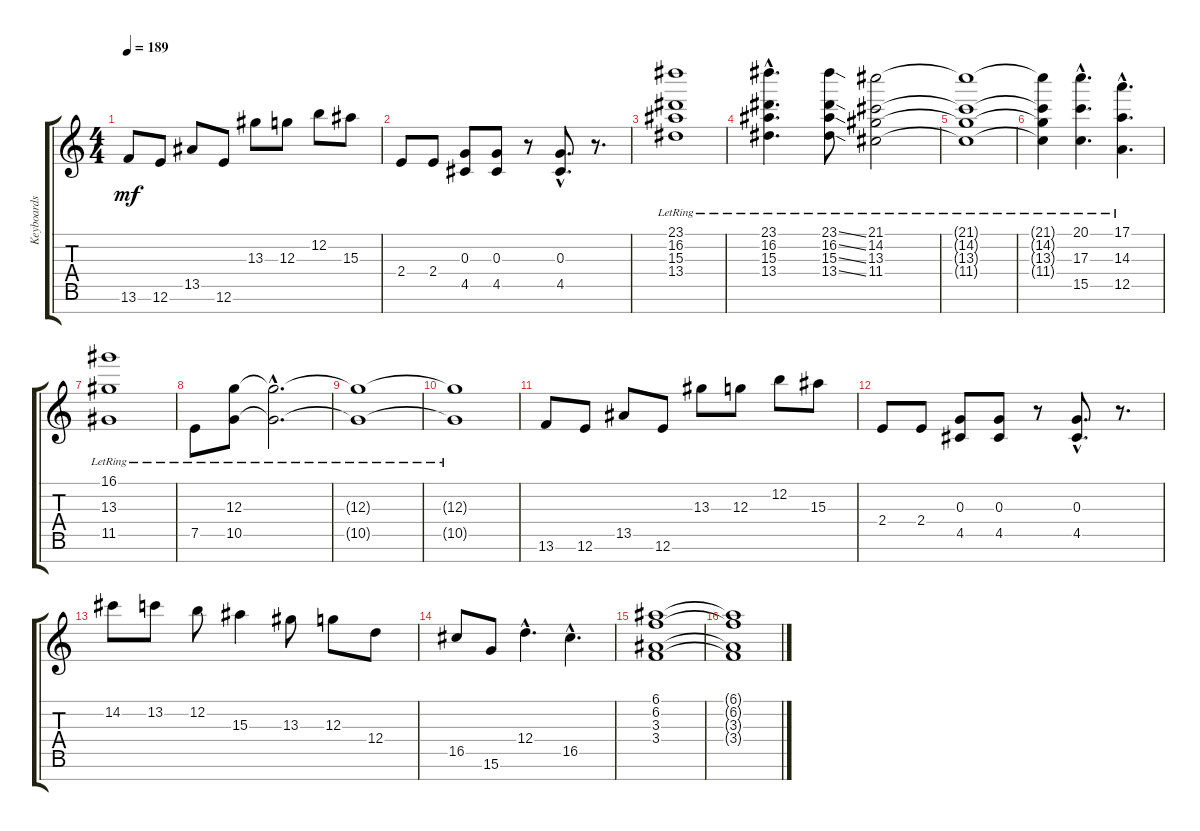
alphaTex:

\track ("Keyboards" "Keyboards") {instrument electricguitarclean}
\staff {score tabs}
\tuning (E4 B3 G3 D3 A2 E2 B1) {hide}
\ts (4 4)
\tempo 189
\clef g2
\ks c
13.6.8{dy mf} 12.6.8 13.5.8 12.6.8 13.3.8 12.3.8 12.2.8 15.3.8 |
2.4.8 2.4.8 (0.3 4.5).8 (0.3 4.5).8 r.8 (0.3{hac} 4.5{hac}).8{d} r.8{d} |
(23.1{lr} 16.2{lr} 15.3{lr} 13.4{lr}).1 |
(23.1{hac lr} 16.2{hac lr} 15.3{hac lr} 13.4{hac lr}).4{d} (23.1{ss lr} 16.2{ss lr} 15.3{ss lr} 13.4{ss lr}).8 (21.1{lr} 14.2{lr} 13.3{lr} 11.4{lr}).2 |
(21.1{lr t} 14.2{lr t} 13.3{lr t} 11.4{lr t}).1 |
(21.1{lr t} 14.2{lr t} 13.3{lr t} 11.4{lr t}).4 (20.1{hac lr} 17.3{hac lr} 15.5{hac lr}).4{d} (17.1{hac lr} 14.3{hac lr} 12.5{hac lr}).4{d} |
(16.1{lr} 13.3{lr} 11.5{lr}).1 |
7.5{lr}.8 (12.3{lr} 10.5{lr}).8 (12.3{hac lr t} 10.5{hac lr t}).2{d} |
(12.3{lr t} 10.5{lr t}).1 |
(12.3{lr t} 10.5{lr t}).1 |
13.6.8 12.6.8 13.5.8 12.6.8 13.3.8 12.3.8 12.2.8 15.3.8 |
2.4.8 2.4.8 (0.3 4.5).8 (0.3 4.5).8 r.8 (0.3{hac} 4.5{hac}).8{d} r.8{d} |
14.2.8 13.2.8 12.2.8 15.3.4 13.3.8 12.3.8 12.4.8 |
16.5.8 15.6.8 12.4{hac}.4{d} 16.5{hac}.4{d} |
(6.1 6.2 3.3 3.4).1 |
(6.1{t} 6.2{t} 3.3{t} 3.4{t}).1
